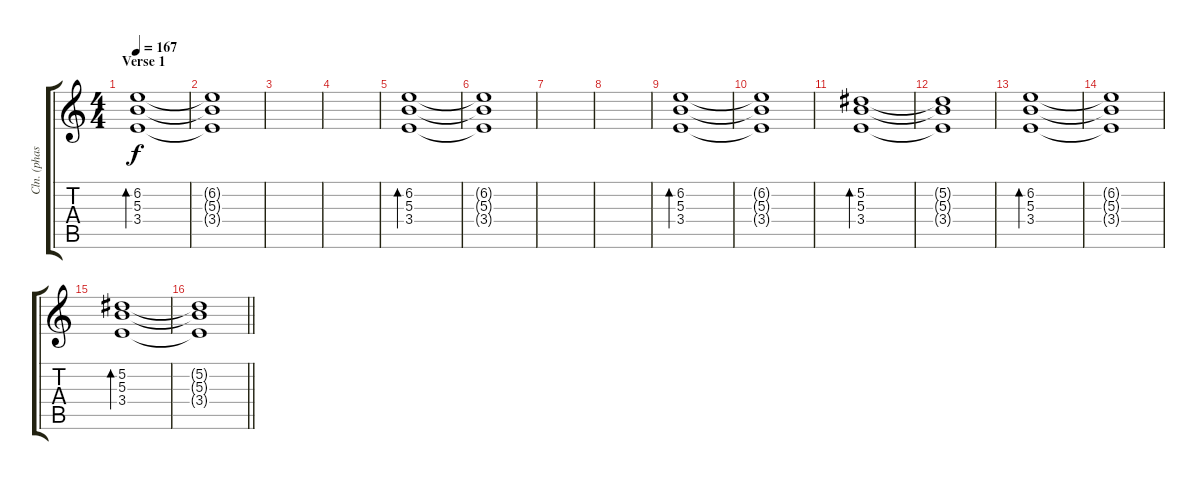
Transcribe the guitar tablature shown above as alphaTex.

\track ("Cln. (phased) Lead Guitar" "Cln. (phas") {instrument electricguitarjazz}
\staff {score tabs}
\tuning (Eb4 Bb3 Gb3 Db3 Ab2 Db2) {hide}
\ts (4 4)
\section ("" "Verse 1")
\tempo 167
\clef g2
\ks c
(6.2 5.3 3.4).1{bd 240 dy f} |
(6.2{t} 5.3{t} 3.4{t}).1 |
|
|
(6.2 5.3 3.4).1{bd 240} |
(6.2{t} 5.3{t} 3.4{t}).1 |
|
|
(6.2 5.3 3.4).1{bd 240} |
(6.2{t} 5.3{t} 3.4{t}).1 |
(5.2 5.3 3.4).1{bd 240} |
(5.2{t} 5.3{t} 3.4{t}).1 |
(6.2 5.3 3.4).1{bd 240} |
(6.2{t} 5.3{t} 3.4{t}).1 |
(5.2 5.3 3.4).1{bd 240} |
\barLineRight lightlight
(5.2{t} 5.3{t} 3.4{t}).1
